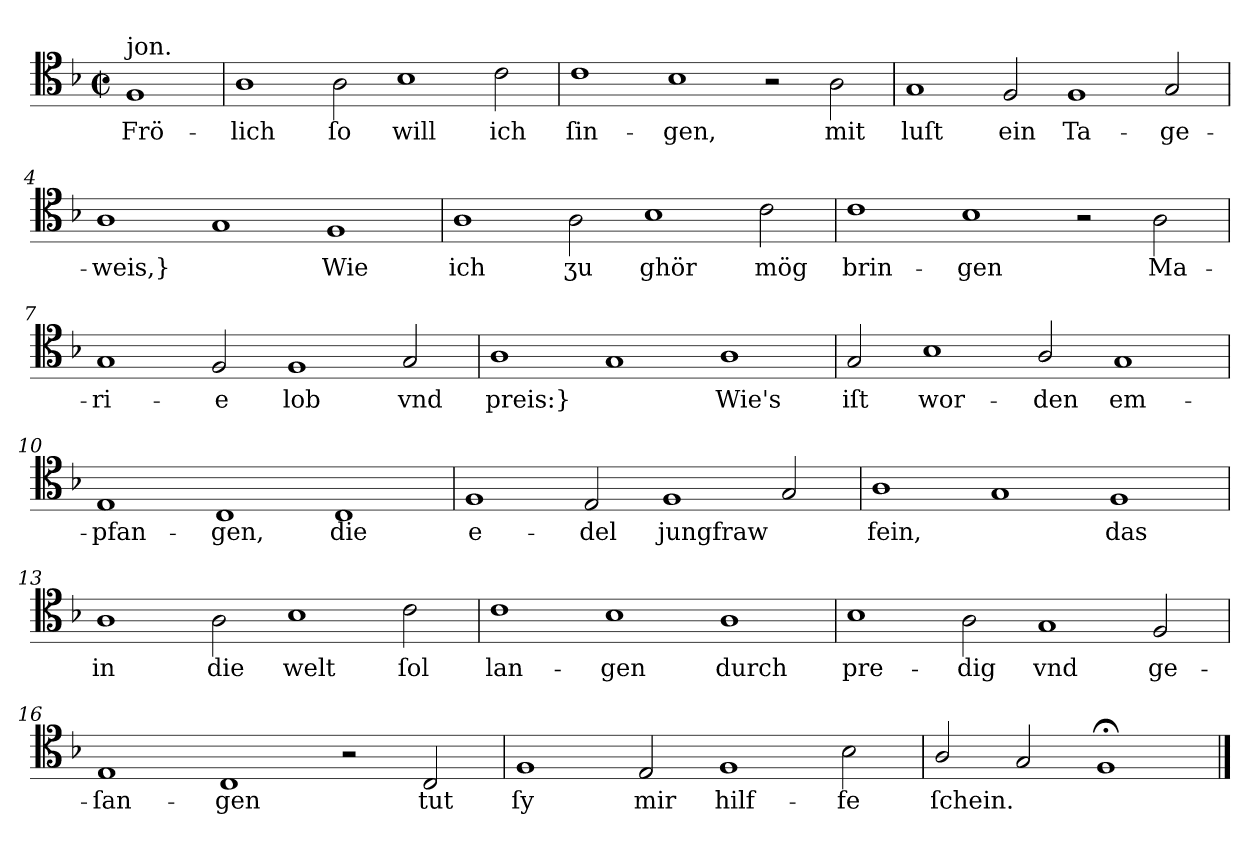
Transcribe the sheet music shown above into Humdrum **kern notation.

**kern	**text
*part1	*part1
*staff1	*staff1
*clefC4	*
*k[b-]	*
*F:ion	*
*M6/2	*
*met(c|)	*
=	=
!LO:TX:a:t=jon.	!
1F	Frö-
=1	=1
1A	-lich
2A	ſo
1B-	will
2c	ich
=2	=2
1c	ſin-
1B-	-gen,
2r	.
2A	mit
=3	=3
1G	luſt
2F	ein
1F	Ta-
2G	-ge-
=4	=4
1A	-weis,}
1G	.
1F	Wie
=5	=5
1A	ich
2A	ʒu
1B-	ghör
2c	mög
=6	=6
1c	brin-
1B-	-gen
2r	.
2A	Ma-
=7	=7
1G	-ri-
2F	-e
1F	lob
2G	vnd
=8	=8
1A	preis:}
1G	.
1A	Wie's
=9	=9
2G	iſt
1B-	wor-
2A/	-den
1G	em-
=10	=10
1E	-pfan-
1C	-gen,
1C	die
=11	=11
1F	e-
2E	-del
1F	jungfraw
2G	.
=12	=12
1A	fein,
1G	.
1F	das
=13	=13
1A	in
2A	die
1B-	welt
2c	ſol
=14	=14
1c	lan-
1B-	-gen
1A	durch
=15	=15
1B-	pre-
2A	-dig
1G	vnd
2F	ge-
=16	=16
1E	-ſan-
1C	-gen
2r	.
2C	tut
=17	=17
1F	ſy
2E	mir
1F	hilf-
2B-	-fe
=18	=18
2A/	ſchein.
2G	.
1F;</	.
==	==
*-	*-
